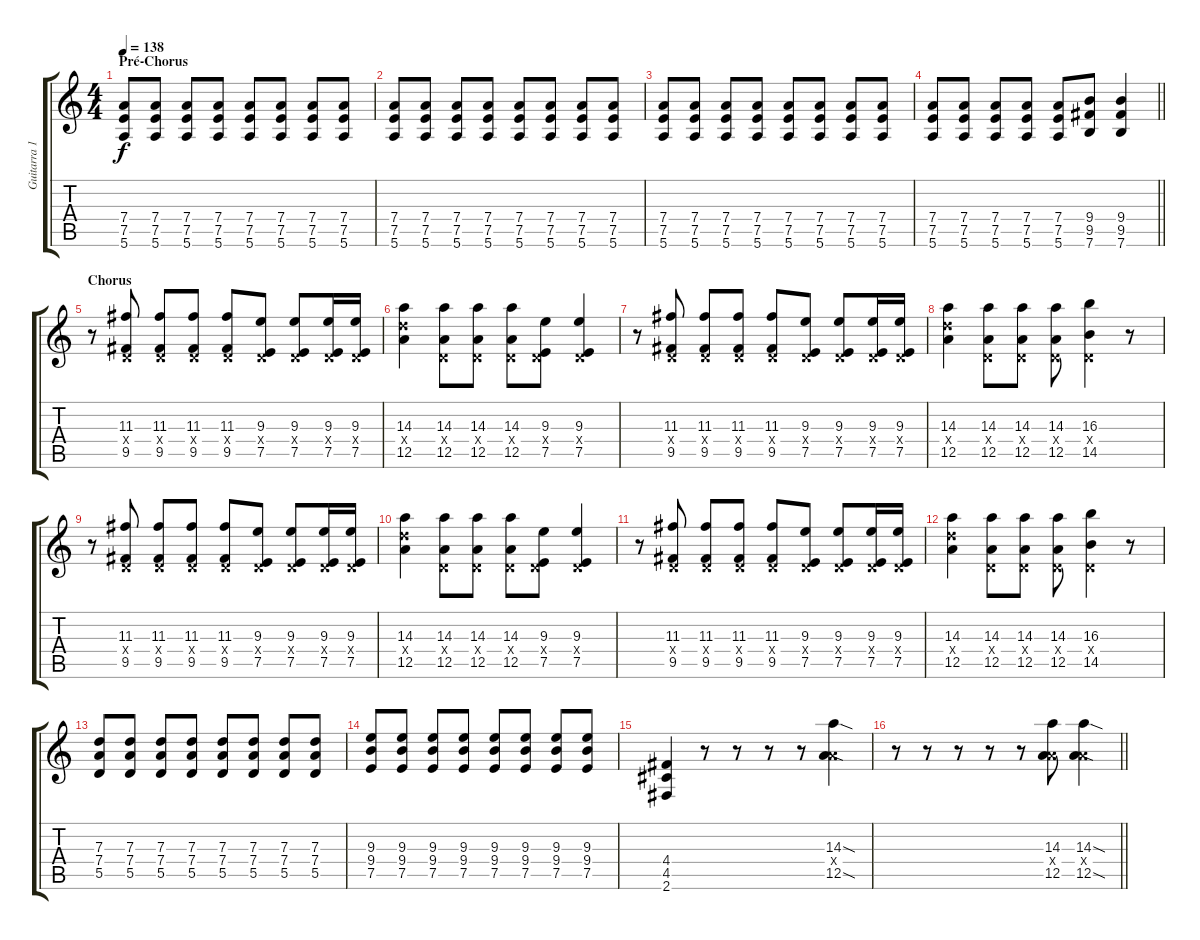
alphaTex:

\track ("Guitarra 1 - Mathias" "Guitarra 1") {instrument overdrivenguitar}
\staff {score tabs}
\tuning (E4 B3 G3 D3 A2 E2) {hide}
\ts (4 4)
\section ("" "Pré-Chorus")
\tempo 138
\clef g2
\ks c
(7.4 7.5 5.6).8{dy f} (7.4 7.5 5.6).8 (7.4 7.5 5.6).8 (7.4 7.5 5.6).8 (7.4 7.5 5.6).8 (7.4 7.5 5.6).8 (7.4 7.5 5.6).8 (7.4 7.5 5.6).8 |
(7.4 7.5 5.6).8 (7.4 7.5 5.6).8 (7.4 7.5 5.6).8 (7.4 7.5 5.6).8 (7.4 7.5 5.6).8 (7.4 7.5 5.6).8 (7.4 7.5 5.6).8 (7.4 7.5 5.6).8 |
(7.4 7.5 5.6).8 (7.4 7.5 5.6).8 (7.4 7.5 5.6).8 (7.4 7.5 5.6).8 (7.4 7.5 5.6).8 (7.4 7.5 5.6).8 (7.4 7.5 5.6).8 (7.4 7.5 5.6).8 |
\barLineRight lightlight
(7.4 7.5 5.6).8 (7.4 7.5 5.6).8 (7.4 7.5 5.6).8 (7.4 7.5 5.6).8 (7.4 7.5 5.6).8 (9.4 9.5 7.6).8 (9.4 9.5 7.6).4 |
\section ("" "Chorus")
r.8 (11.3 0.4{x} 9.5).8 (11.3 0.4{x} 9.5).8 (11.3 0.4{x} 9.5).8 (11.3 0.4{x} 9.5).8 (9.3 0.4{x} 7.5).8 (9.3 0.4{x} 7.5).8 (9.3 0.4{x} 7.5).16 (9.3 0.4{x} 7.5).16 |
(14.3 12.4{x} 12.5).4 (14.3 0.4{x} 12.5).8 (14.3 0.4{x} 12.5).8 (14.3 0.4{x} 12.5).8 (9.3 0.4{x} 7.5).8 (9.3 0.4{x} 7.5).4 |
r.8 (11.3 0.4{x} 9.5).8 (11.3 0.4{x} 9.5).8 (11.3 0.4{x} 9.5).8 (11.3 0.4{x} 9.5).8 (9.3 0.4{x} 7.5).8 (9.3 0.4{x} 7.5).8 (9.3 0.4{x} 7.5).16 (9.3 0.4{x} 7.5).16 |
(14.3 12.4{x} 12.5).4 (14.3 0.4{x} 12.5).8 (14.3 0.4{x} 12.5).8 (14.3 0.4{x} 12.5).8 (16.3 0.4{x} 14.5).4 r.8 |
r.8 (11.3 0.4{x} 9.5).8 (11.3 0.4{x} 9.5).8 (11.3 0.4{x} 9.5).8 (11.3 0.4{x} 9.5).8 (9.3 0.4{x} 7.5).8 (9.3 0.4{x} 7.5).8 (9.3 0.4{x} 7.5).16 (9.3 0.4{x} 7.5).16 |
(14.3 12.4{x} 12.5).4 (14.3 0.4{x} 12.5).8 (14.3 0.4{x} 12.5).8 (14.3 0.4{x} 12.5).8 (9.3 0.4{x} 7.5).8 (9.3 0.4{x} 7.5).4 |
r.8 (11.3 0.4{x} 9.5).8 (11.3 0.4{x} 9.5).8 (11.3 0.4{x} 9.5).8 (11.3 0.4{x} 9.5).8 (9.3 0.4{x} 7.5).8 (9.3 0.4{x} 7.5).8 (9.3 0.4{x} 7.5).16 (9.3 0.4{x} 7.5).16 |
(14.3 12.4{x} 12.5).4 (14.3 0.4{x} 12.5).8 (14.3 0.4{x} 12.5).8 (14.3 0.4{x} 12.5).8 (16.3 0.4{x} 14.5).4 r.8 |
(7.3 7.4 5.5).8 (7.3 7.4 5.5).8 (7.3 7.4 5.5).8 (7.3 7.4 5.5).8 (7.3 7.4 5.5).8 (7.3 7.4 5.5).8 (7.3 7.4 5.5).8 (7.3 7.4 5.5).8 |
(9.3 9.4 7.5).8 (9.3 9.4 7.5).8 (9.3 9.4 7.5).8 (9.3 9.4 7.5).8 (9.3 9.4 7.5).8 (9.3 9.4 7.5).8 (9.3 9.4 7.5).8 (9.3 9.4 7.5).8 |
(4.4 4.5 2.6).4 r.8 r.8 r.8 r.8 (14.3{sod} 7.4{x} 12.5{sod}).4 |
\barLineRight lightlight
r.8 r.8 r.8 r.8 r.8 (14.3 7.4{x} 12.5).8 (14.3{sod} 7.4{x} 12.5{sod}).4
